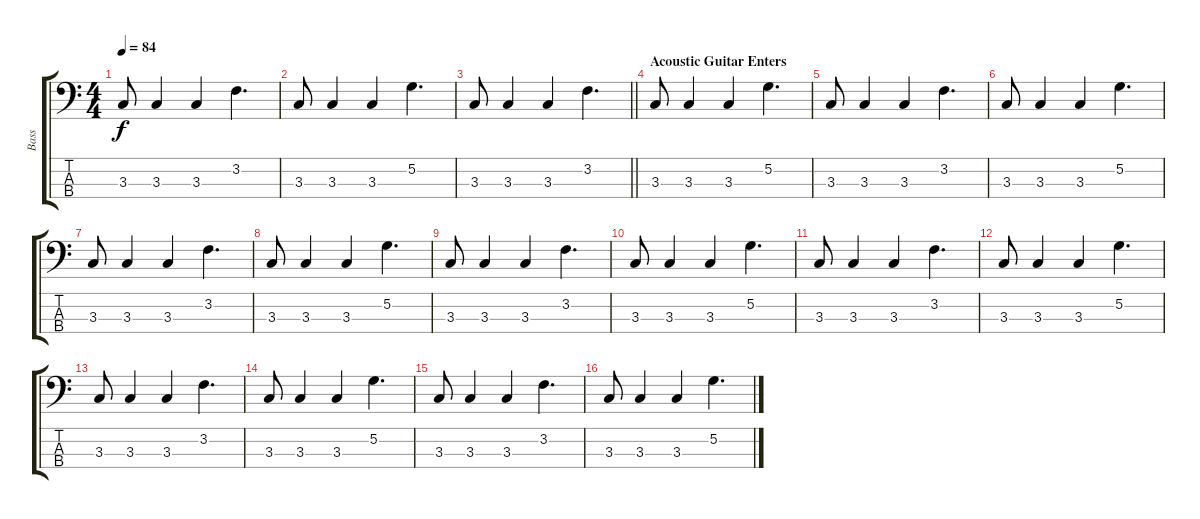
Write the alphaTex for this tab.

\track ("Bass" "Bass") {instrument electricbassfinger}
\staff {score tabs}
\tuning (G2 D2 A1 E1) {hide}
\ts (4 4)
\tempo 84
\clef f4
\ks c
3.3.8{dy f} 3.3.4 3.3.4 3.2.4{d} |
3.3.8 3.3.4 3.3.4 5.2.4{d} |
\barLineRight lightlight
3.3.8 3.3.4 3.3.4 3.2.4{d} |
\section ("" "Acoustic Guitar Enters")
3.3.8 3.3.4 3.3.4 5.2.4{d} |
3.3.8 3.3.4 3.3.4 3.2.4{d} |
3.3.8 3.3.4 3.3.4 5.2.4{d} |
3.3.8 3.3.4 3.3.4 3.2.4{d} |
3.3.8 3.3.4 3.3.4 5.2.4{d} |
3.3.8 3.3.4 3.3.4 3.2.4{d} |
3.3.8 3.3.4 3.3.4 5.2.4{d} |
3.3.8 3.3.4 3.3.4 3.2.4{d} |
3.3.8 3.3.4 3.3.4 5.2.4{d} |
3.3.8 3.3.4 3.3.4 3.2.4{d} |
3.3.8 3.3.4 3.3.4 5.2.4{d} |
3.3.8 3.3.4 3.3.4 3.2.4{d} |
3.3.8 3.3.4 3.3.4 5.2.4{d}
